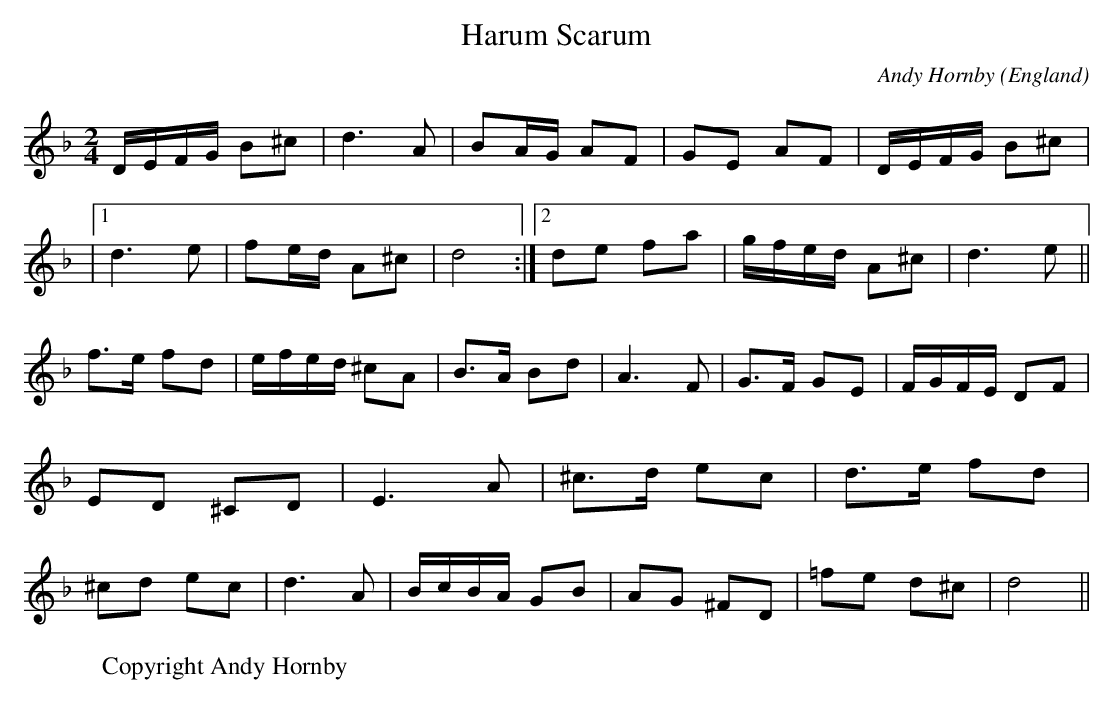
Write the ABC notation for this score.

X:1
T:Harum Scarum
O:England
M:2/4
C:Andy Hornby
K:Dm
DEFG B2^c2 |d6 A2 | B2AG A2F2| \
G2E2 A2F2 | DEFG B2^c2 | \
|1 d6e2 | f2ed A2^c2 | d8 :|2 d2e2 f2a2 | gfed A2^c2 | d6e2 || \
f3e f2d2 | efed ^c2A2 | \
B3A B2d2 | A6 F2 | \
G3F G2E2| FGFE D2F2 | E2D2 ^C2D2 | E6A2 | \
^c3d e2c2 | d3e f2d2 | ^c2d2 e2c2 | d6A2 | \
BcBA G2B2| A2G2 ^F2D2 | =f2e2 d2^c2 | d8 ||*
W:Copyright Andy Hornby
